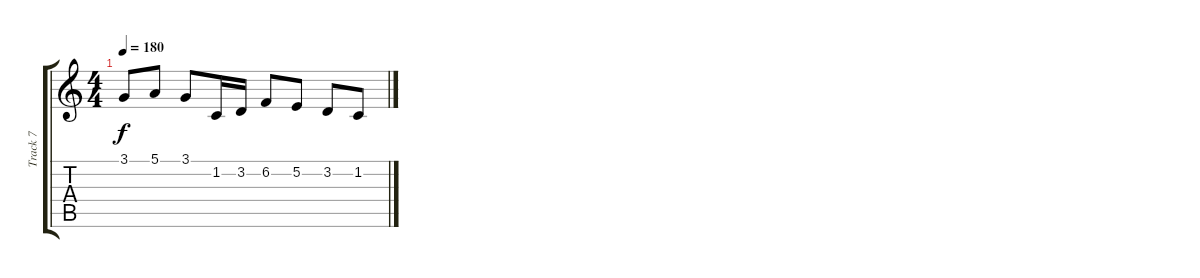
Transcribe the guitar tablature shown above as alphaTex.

\track ("Track 7" "Track 7") {instrument shamisen}
\staff {score tabs}
\tuning (E4 B3 G3 D3 A2 E2) {hide}
\ts (4 4)
\tempo 180
\clef g2
\ks c
3.1.8{dy f} 5.1.8 3.1.8 1.2.16 3.2.16 6.2.8 5.2.8 3.2.8 1.2.8
